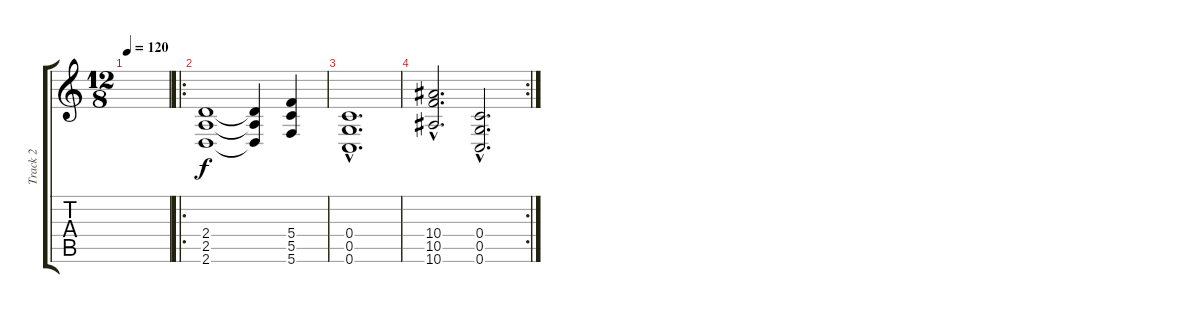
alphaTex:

\track ("Track 2" "Track 2") {instrument distortionguitar}
\staff {score tabs}
\tuning (D4 A3 F3 C3 G2 C2) {hide}
\ts (12 8)
\tempo 120
\clef g2
\ks c
|
\ro
(2.4 2.5 2.6).1 (2.4{t} 2.5{t} 2.6{t}).4 (5.4 5.5 5.6).4 |
(0.4{hac} 0.5{hac} 0.6{hac}).1{d} |
\rc 2
(10.4{hac} 10.5{hac} 10.6{hac}).2{d} (0.4{hac} 0.5{hac} 0.6{hac}).2{d}
